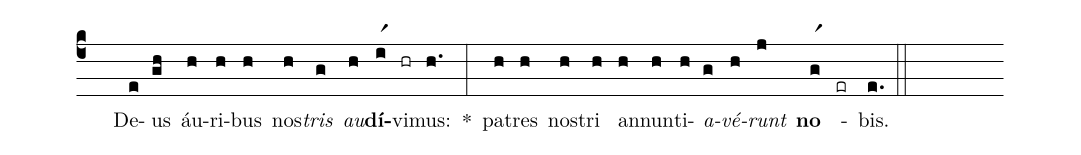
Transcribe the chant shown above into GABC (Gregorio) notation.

%%
(c4)
( )De(e)us(gh) áu(h)ri(h)bus(h) nos(h)<i>tris</i>(g) <i>au</i>(h)<b>dí</b>(ir1)vi(hr)mus:(h.) *(:)
pa(h)tres(h) nos(h)tri(h) an(h)nun(h)ti(h)<i>a</i>(g)<i>vé</i>(h)<i>runt</i>(j) <b>no</b>(gr1) -(er) bis.(e.) (::)
